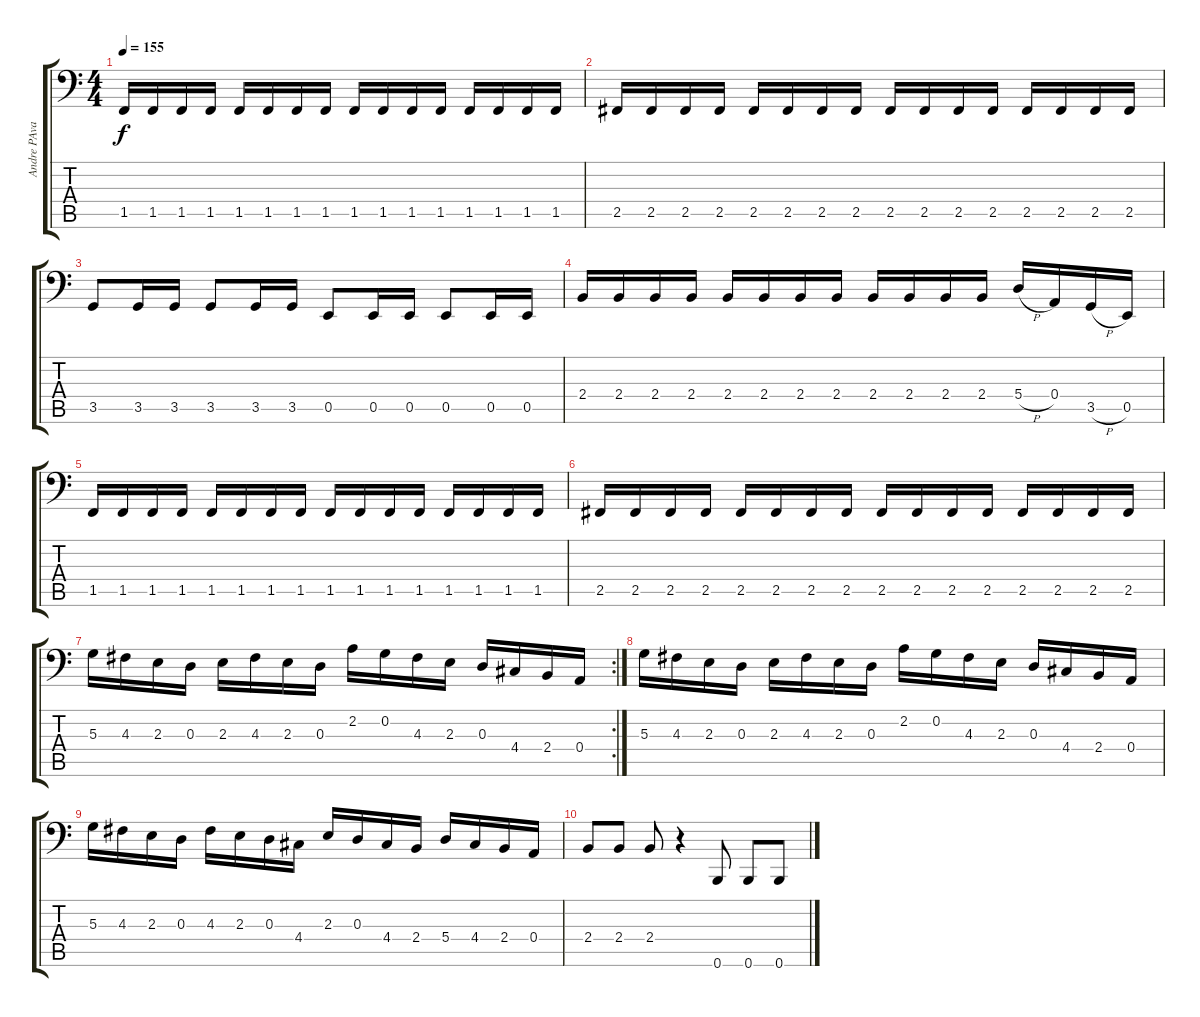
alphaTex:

\track ("Andre PAvani" "Andre PAva") {instrument electricbassfinger}
\staff {score tabs}
\tuning (C3 G2 D2 A1 E1 B0) {hide}
\ts (4 4)
\tempo 155
\clef f4
\ks c
1.5.16{dy f} 1.5.16 1.5.16 1.5.16 1.5.16 1.5.16 1.5.16 1.5.16 1.5.16 1.5.16 1.5.16 1.5.16 1.5.16 1.5.16 1.5.16 1.5.16 |
2.5.16 2.5.16 2.5.16 2.5.16 2.5.16 2.5.16 2.5.16 2.5.16 2.5.16 2.5.16 2.5.16 2.5.16 2.5.16 2.5.16 2.5.16 2.5.16 |
3.5.8 3.5.16 3.5.16 3.5.8 3.5.16 3.5.16 0.5.8 0.5.16 0.5.16 0.5.8 0.5.16 0.5.16 |
2.4.16 2.4.16 2.4.16 2.4.16 2.4.16 2.4.16 2.4.16 2.4.16 2.4.16 2.4.16 2.4.16 2.4.16 5.4{h}.16 0.4.16 3.5{h}.16 0.5.16 |
1.5.16 1.5.16 1.5.16 1.5.16 1.5.16 1.5.16 1.5.16 1.5.16 1.5.16 1.5.16 1.5.16 1.5.16 1.5.16 1.5.16 1.5.16 1.5.16 |
2.5.16 2.5.16 2.5.16 2.5.16 2.5.16 2.5.16 2.5.16 2.5.16 2.5.16 2.5.16 2.5.16 2.5.16 2.5.16 2.5.16 2.5.16 2.5.16 |
\rc 2
5.3.16 4.3.16 2.3.16 0.3.16 2.3.16 4.3.16 2.3.16 0.3.16 2.2.16 0.2.16 4.3.16 2.3.16 0.3.16 4.4.16 2.4.16 0.4.16 |
5.3.16 4.3.16 2.3.16 0.3.16 2.3.16 4.3.16 2.3.16 0.3.16 2.2.16 0.2.16 4.3.16 2.3.16 0.3.16 4.4.16 2.4.16 0.4.16 |
5.3.16 4.3.16 2.3.16 0.3.16 4.3.16 2.3.16 0.3.16 4.4.16 2.3.16 0.3.16 4.4.16 2.4.16 5.4.16 4.4.16 2.4.16 0.4.16 |
2.4.8 2.4.8 2.4.8 r.4 0.6.8 0.6.8 0.6.8
